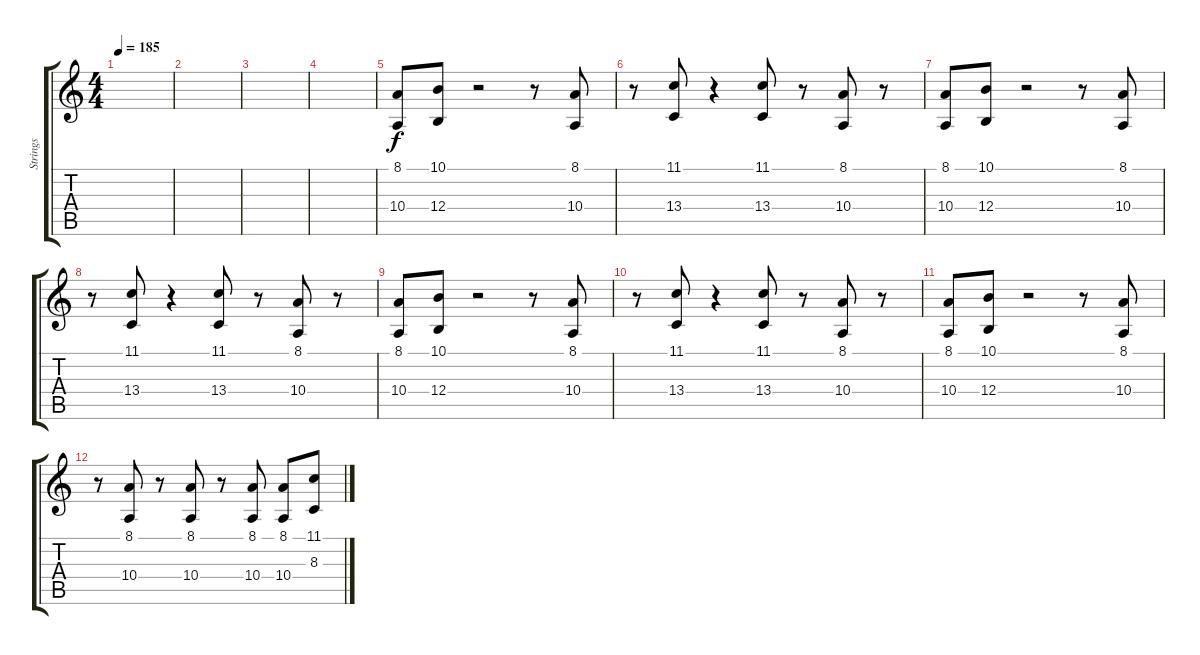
\track ("Strings" "Strings") {instrument stringensemble1}
\staff {score tabs}
\tuning (Db4 Ab3 E3 B2 Gb2 B1) {hide}
\ts (4 4)
\tempo 185
\clef g2
\ks c
|
|
|
|
(8.1 10.4).8 (10.1 12.4).8 r.2 r.8 (8.1 10.4).8 |
r.8 (11.1 13.4).8 r.4 (11.1 13.4).8 r.8 (8.1 10.4).8 r.8 |
(8.1 10.4).8 (10.1 12.4).8 r.2 r.8 (8.1 10.4).8 |
r.8 (11.1 13.4).8 r.4 (11.1 13.4).8 r.8 (8.1 10.4).8 r.8 |
(8.1 10.4).8 (10.1 12.4).8 r.2 r.8 (8.1 10.4).8 |
r.8 (11.1 13.4).8 r.4 (11.1 13.4).8 r.8 (8.1 10.4).8 r.8 |
(8.1 10.4).8 (10.1 12.4).8 r.2 r.8 (8.1 10.4).8 |
r.8 (8.1 10.4).8 r.8 (8.1 10.4).8 r.8 (8.1 10.4).8 (8.1 10.4).8 (11.1 8.3).8
